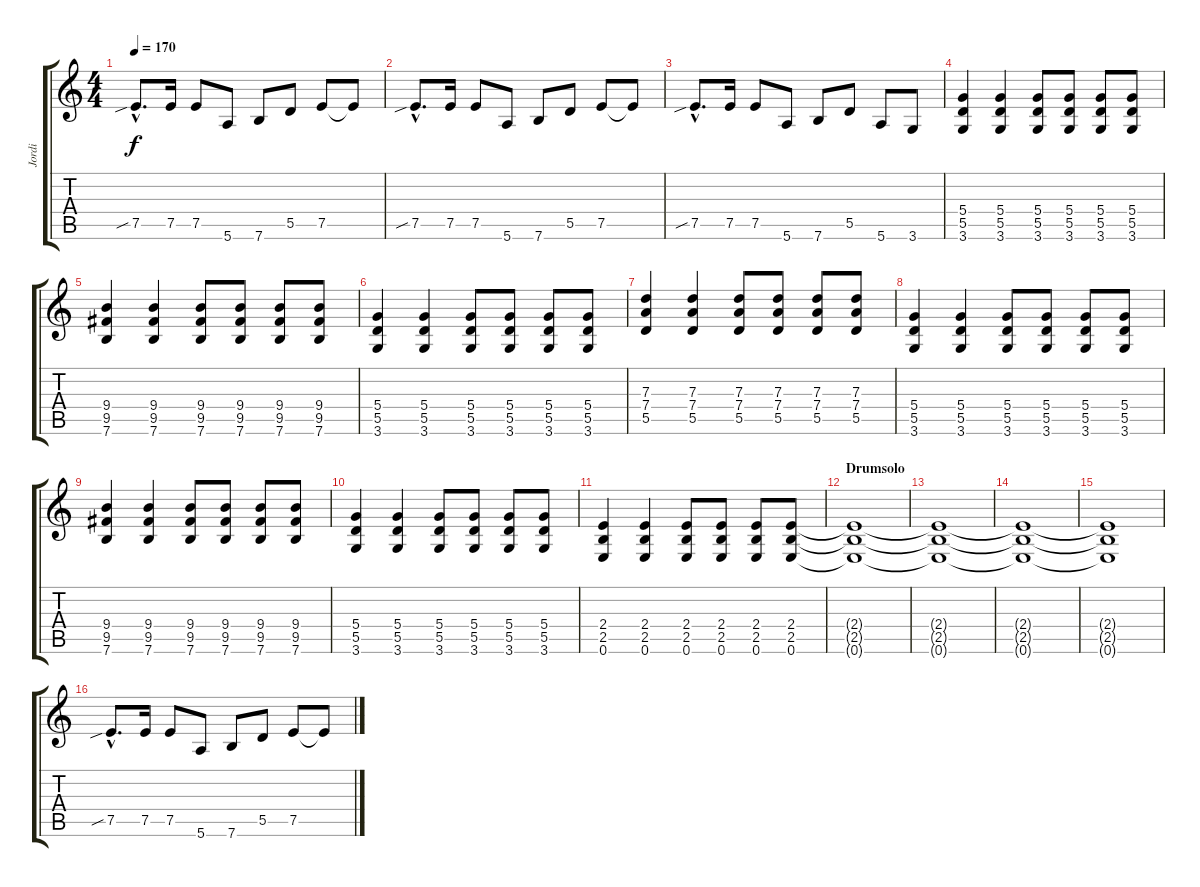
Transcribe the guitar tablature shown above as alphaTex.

\track ("Jordi" "Jordi") {instrument distortionguitar}
\staff {score tabs}
\tuning (E4 B3 G3 D3 A2 E2) {hide}
\ts (4 4)
\tempo 170
\clef g2
\ks c
7.5{sib hac}.8{d dy f} 7.5.16 7.5.8 5.6.8 7.6.8 5.5.8 7.5.8 7.5{t}.8 |
7.5{sib hac}.8{d} 7.5.16 7.5.8 5.6.8 7.6.8 5.5.8 7.5.8 7.5{t}.8 |
7.5{sib hac}.8{d} 7.5.16 7.5.8 5.6.8 7.6.8 5.5.8 5.6.8 3.6.8 |
(5.4 5.5 3.6).4{volume 12} (5.4 5.5 3.6).4 (5.4 5.5 3.6).8 (5.4 5.5 3.6).8 (5.4 5.5 3.6).8 (5.4 5.5 3.6).8 |
(9.4 9.5 7.6).4 (9.4 9.5 7.6).4 (9.4 9.5 7.6).8 (9.4 9.5 7.6).8 (9.4 9.5 7.6).8 (9.4 9.5 7.6).8 |
(5.4 5.5 3.6).4 (5.4 5.5 3.6).4 (5.4 5.5 3.6).8 (5.4 5.5 3.6).8 (5.4 5.5 3.6).8 (5.4 5.5 3.6).8 |
(7.3 7.4 5.5).4 (7.3 7.4 5.5).4 (7.3 7.4 5.5).8 (7.3 7.4 5.5).8 (7.3 7.4 5.5).8 (7.3 7.4 5.5).8 |
(5.4 5.5 3.6).4 (5.4 5.5 3.6).4 (5.4 5.5 3.6).8 (5.4 5.5 3.6).8 (5.4 5.5 3.6).8 (5.4 5.5 3.6).8 |
(9.4 9.5 7.6).4 (9.4 9.5 7.6).4 (9.4 9.5 7.6).8 (9.4 9.5 7.6).8 (9.4 9.5 7.6).8 (9.4 9.5 7.6).8 |
(5.4 5.5 3.6).4 (5.4 5.5 3.6).4 (5.4 5.5 3.6).8 (5.4 5.5 3.6).8 (5.4 5.5 3.6).8 (5.4 5.5 3.6).8 |
(2.4 2.5 0.6).4 (2.4 2.5 0.6).4 (2.4 2.5 0.6).8 (2.4 2.5 0.6).8 (2.4 2.5 0.6).8 (2.4 2.5 0.6).8 |
\section ("" "Drumsolo")
(2.4{t} 2.5{t} 0.6{t}).1 |
(2.4{t} 2.5{t} 0.6{t}).1 |
(2.4{t} 2.5{t} 0.6{t}).1 |
(2.4{t} 2.5{t} 0.6{t}).1 |
7.5{sib hac}.8{d volume 16} 7.5.16 7.5.8 5.6.8 7.6.8 5.5.8 7.5.8 7.5{t}.8
